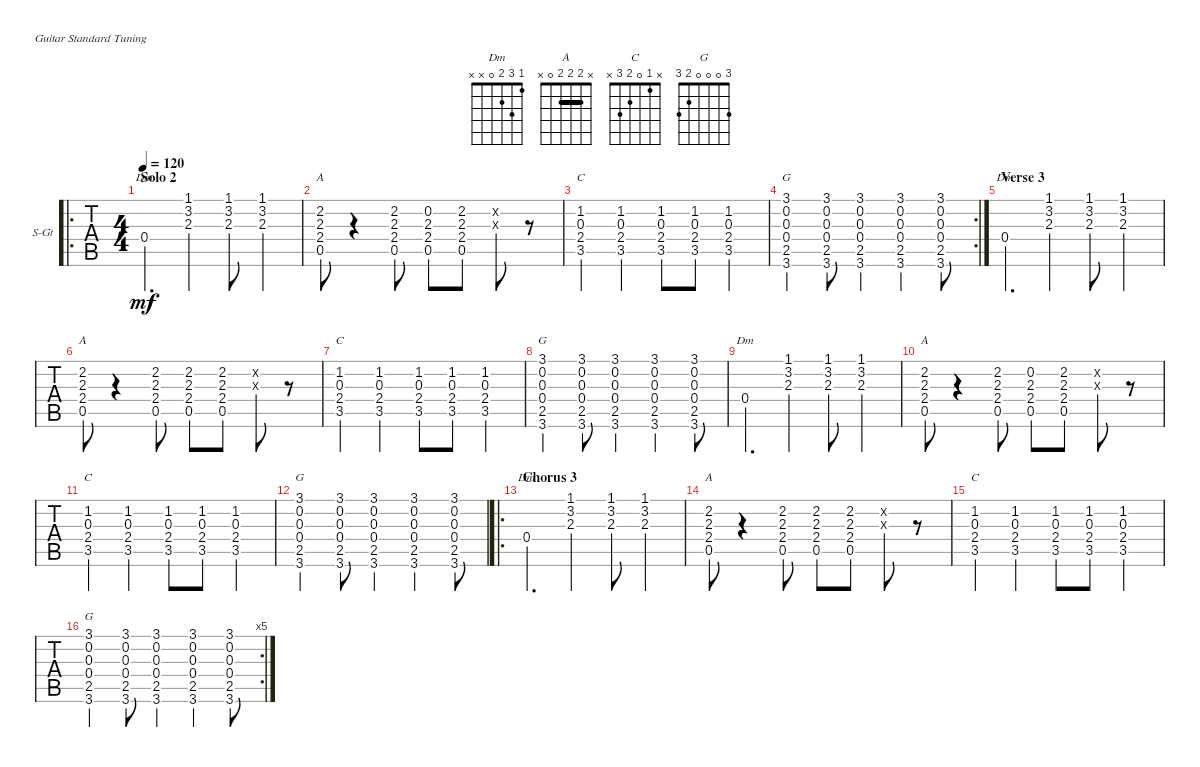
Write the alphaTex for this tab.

\defaultSystemsLayout 4
\bracketExtendMode groupsimilarinstruments
\firstSystemTrackNameOrientation horizontal
\otherSystemsTrackNameOrientation horizontal
\track ("Guitar" "S-Gt") {instrument acousticguitarsteel}
\staff {tabs}
\tuning (E4 B3 G3 D3 A2 E2)
\chord ("Dm" 1 3 2 0 x x)
\chord ("A" x 2 2 2 0 x) {barre (2 2)}
\chord ("C" x 1 0 2 3 x)
\chord ("G" 3 0 0 0 2 3)
\ro
\ts (4 4)
\section ("" "Solo 2")
\tempo 120
\clef g2
\ks c
0.4.4{d ch "Dm" dy mf} (2.3 3.2 1.1).4 (2.3 3.2 1.1).8 (2.3 3.2 1.1).4 |
(0.5 2.4 2.3 2.2).8{ch "A"} r.4 (0.5 2.4 2.3 2.2).8 (0.5 2.4 2.3 0.2).8 (0.5 2.4 2.3 2.2).8 (0.3{x} 0.2{x}).8 r.8 |
(3.5 2.4 0.3 1.2).4{ch "C"} (3.5 2.4 0.3 1.2).4 (3.5 2.4 0.3 1.2).8 (3.5 2.4 0.3 1.2).8 (3.5 2.4 0.3 1.2).4 |
\rc 2
(3.1 0.2 0.3 0.4 2.5 3.6).4{ch "G"} (3.1 0.2 0.3 0.4 2.5 3.6).8 (3.1 0.2 0.3 0.4 2.5 3.6).4 (3.1 0.2 0.3 0.4 2.5 3.6).4 (3.1 0.2 0.3 0.4 2.5 3.6).8 |
\section ("" "Verse 3")
0.4.4{d ch "Dm"} (2.3 3.2 1.1).4 (2.3 3.2 1.1).8 (2.3 3.2 1.1).4 |
(0.5 2.4 2.3 2.2).8{ch "A"} r.4 (0.5 2.4 2.3 2.2).8 (0.5 2.4 2.3 2.2).8 (0.5 2.4 2.3 2.2).8 (0.3{x} 0.2{x}).8 r.8 |
(3.5 2.4 0.3 1.2).4{ch "C"} (3.5 2.4 0.3 1.2).4 (3.5 2.4 0.3 1.2).8 (3.5 2.4 0.3 1.2).8 (3.5 2.4 0.3 1.2).4 |
(3.1 0.2 0.3 0.4 2.5 3.6).4{ch "G"} (3.1 0.2 0.3 0.4 2.5 3.6).8 (3.1 0.2 0.3 0.4 2.5 3.6).4 (3.1 0.2 0.3 0.4 2.5 3.6).4 (3.1 0.2 0.3 0.4 2.5 3.6).8 |
0.4.4{d ch "Dm"} (2.3 3.2 1.1).4 (2.3 3.2 1.1).8 (2.3 3.2 1.1).4 |
(0.5 2.4 2.3 2.2).8{ch "A"} r.4 (0.5 2.4 2.3 2.2).8 (0.5 2.4 2.3 0.2).8 (0.5 2.4 2.3 2.2).8 (0.3{x} 0.2{x}).8 r.8 |
(3.5 2.4 0.3 1.2).4{ch "C"} (3.5 2.4 0.3 1.2).4 (3.5 2.4 0.3 1.2).8 (3.5 2.4 0.3 1.2).8 (3.5 2.4 0.3 1.2).4 |
(3.1 0.2 0.3 0.4 2.5 3.6).4{ch "G"} (3.1 0.2 0.3 0.4 2.5 3.6).8 (3.1 0.2 0.3 0.4 2.5 3.6).4 (3.1 0.2 0.3 0.4 2.5 3.6).4 (3.1 0.2 0.3 0.4 2.5 3.6).8 |
\ro
\section ("" "Chorus 3")
0.4.4{d ch "Dm"} (2.3 3.2 1.1).4 (2.3 3.2 1.1).8 (2.3 3.2 1.1).4 |
(0.5 2.4 2.3 2.2).8{ch "A"} r.4 (0.5 2.4 2.3 2.2).8 (0.5 2.4 2.3 2.2).8 (0.5 2.4 2.3 2.2).8 (0.3{x} 0.2{x}).8 r.8 |
(3.5 2.4 0.3 1.2).4{ch "C"} (3.5 2.4 0.3 1.2).4 (3.5 2.4 0.3 1.2).8 (3.5 2.4 0.3 1.2).8 (3.5 2.4 0.3 1.2).4 |
\rc 5
(3.1 0.2 0.3 0.4 2.5 3.6).4{ch "G"} (3.1 0.2 0.3 0.4 2.5 3.6).8 (3.1 0.2 0.3 0.4 2.5 3.6).4 (3.1 0.2 0.3 0.4 2.5 3.6).4 (3.1 0.2 0.3 0.4 2.5 3.6).8
